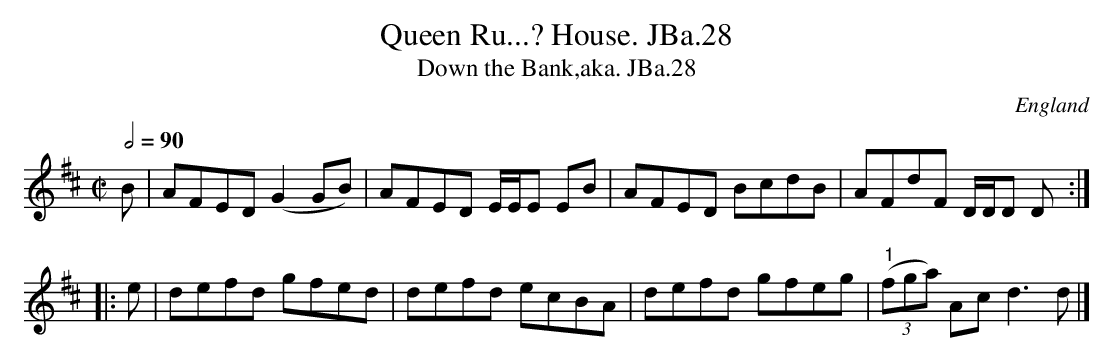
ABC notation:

X:1
T:Queen Ru...? House. JBa.28
T:Down the Bank,aka. JBa.28
L:1/8
M:C|
O:England
Q:1/2=90
K:D major
B | AFED (G2 GB) | AFED  E/E/E EB | AFED BcdB |\
AFdF D/D/D D :|!
|: e | defd gfed | defd ecBA | defd gfeg |\
"1"((3fga) Ac  d3d |]
